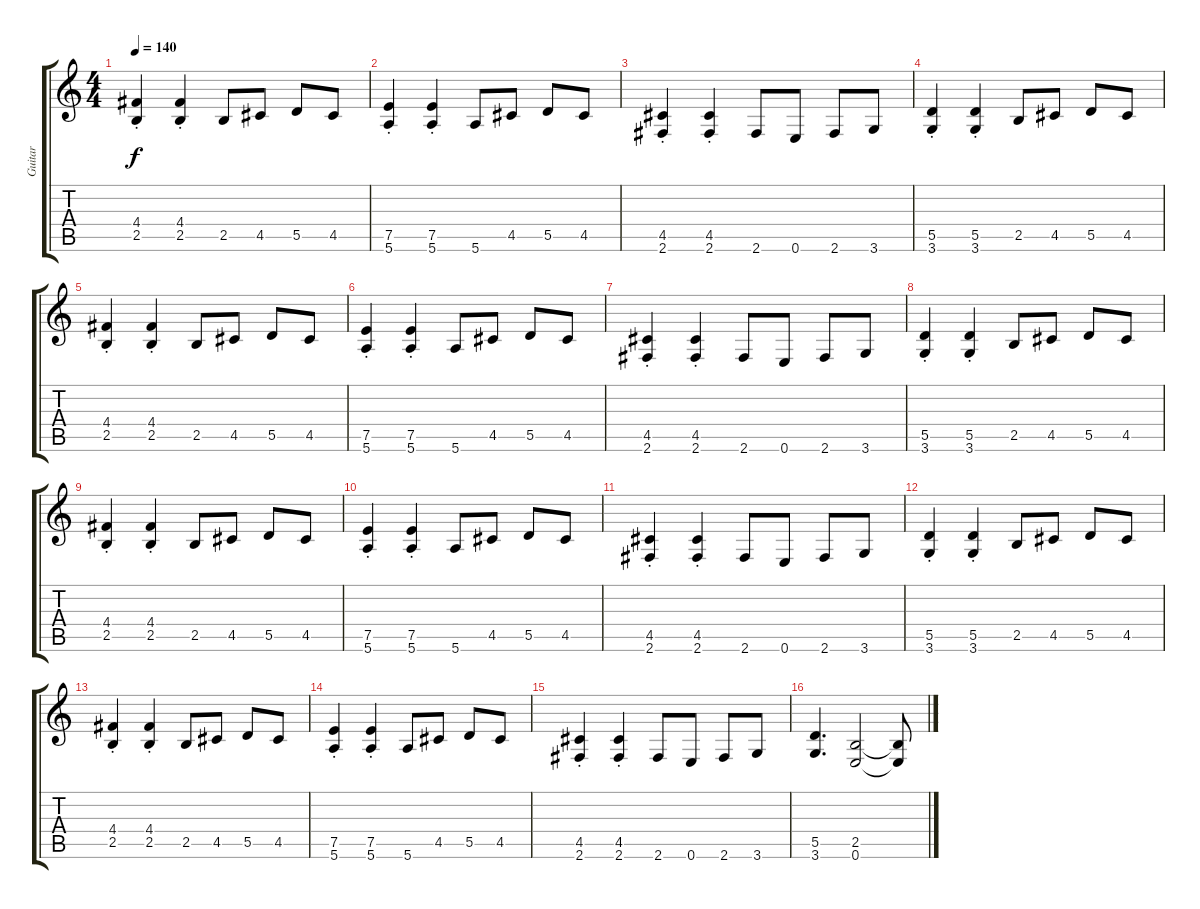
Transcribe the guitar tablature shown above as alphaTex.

\track ("Guitar" "Guitar") {instrument distortionguitar}
\staff {score tabs}
\tuning (E4 B3 G3 D3 A2 E2) {hide}
\ts (4 4)
\tempo 140
\clef g2
\ks c
(4.4{st} 2.5{st}).4{dy f} (4.4{st} 2.5{st}).4 2.5.8 4.5.8 5.5.8 4.5.8 |
(7.5{st} 5.6{st}).4 (7.5{st} 5.6{st}).4 5.6.8 4.5.8 5.5.8 4.5.8 |
(4.5{st} 2.6{st}).4 (4.5{st} 2.6{st}).4 2.6.8 0.6.8 2.6.8 3.6.8 |
(5.5{st} 3.6{st}).4 (5.5{st} 3.6{st}).4 2.5.8 4.5.8 5.5.8 4.5.8 |
(4.4{st} 2.5{st}).4 (4.4{st} 2.5{st}).4 2.5.8 4.5.8 5.5.8 4.5.8 |
(7.5{st} 5.6{st}).4 (7.5{st} 5.6{st}).4 5.6.8 4.5.8 5.5.8 4.5.8 |
(4.5{st} 2.6{st}).4 (4.5{st} 2.6{st}).4 2.6.8 0.6.8 2.6.8 3.6.8 |
(5.5{st} 3.6{st}).4 (5.5{st} 3.6{st}).4 2.5.8 4.5.8 5.5.8 4.5.8 |
(4.4{st} 2.5{st}).4 (4.4{st} 2.5{st}).4 2.5.8 4.5.8 5.5.8 4.5.8 |
(7.5{st} 5.6{st}).4 (7.5{st} 5.6{st}).4 5.6.8 4.5.8 5.5.8 4.5.8 |
(4.5{st} 2.6{st}).4 (4.5{st} 2.6{st}).4 2.6.8 0.6.8 2.6.8 3.6.8 |
(5.5{st} 3.6{st}).4 (5.5{st} 3.6{st}).4 2.5.8 4.5.8 5.5.8 4.5.8 |
(4.4{st} 2.5{st}).4 (4.4{st} 2.5{st}).4 2.5.8 4.5.8 5.5.8 4.5.8 |
(7.5{st} 5.6{st}).4 (7.5{st} 5.6{st}).4 5.6.8 4.5.8 5.5.8 4.5.8 |
(4.5{st} 2.6{st}).4 (4.5{st} 2.6{st}).4 2.6.8 0.6.8 2.6.8 3.6.8 |
(5.5 3.6).4{d} (2.5 0.6).2 (2.5{t} 0.6{t}).8
